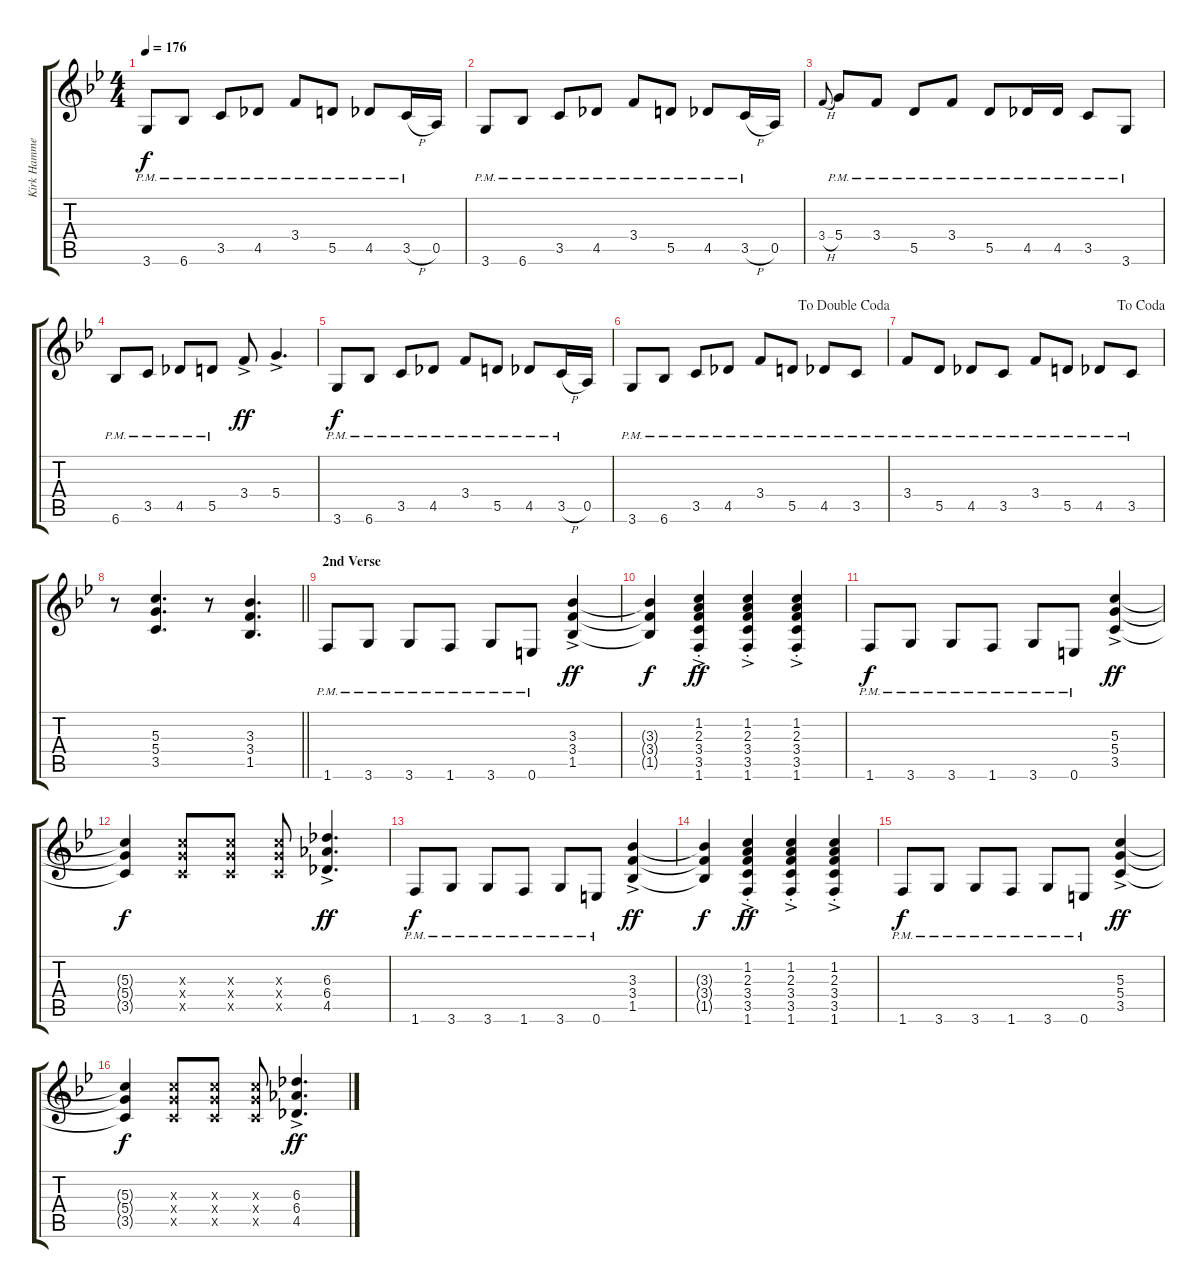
\track ("Kirk Hammett" "Kirk Hamme") {instrument distortionguitar}
\staff {score tabs}
\tuning (E4 B3 G3 D3 A2 E2) {hide}
\ts (4 4)
\tempo 176
\clef g2
\ks bb
3.6{pm}.8{dy f} 6.6{pm}.8 3.5{pm}.8 4.5{pm}.8 3.4{pm}.8 5.5{pm}.8 4.5{pm}.8 3.5{h pm}.16 0.5.16 |
3.6{pm}.8 6.6{pm}.8 3.5{pm}.8 4.5{pm}.8 3.4{pm}.8 5.5{pm}.8 4.5{pm}.8 3.5{h pm}.16 0.5.16 |
3.4{h}.8{gr onbeat} 5.4{pm}.8 3.4{pm}.8 5.5{pm}.8 3.4{pm}.8 5.5{pm}.8 4.5{pm}.16 4.5{pm}.16 3.5{pm}.8 3.6{pm}.8 |
6.6{pm}.8 3.5{pm}.8 4.5{pm}.8 5.5{pm}.8 3.4{ac}.8{dy ff} 5.4{ac}.4{d} |
3.6{pm}.8{dy f} 6.6{pm}.8 3.5{pm}.8 4.5{pm}.8 3.4{pm}.8 5.5{pm}.8 4.5{pm}.8 3.5{h pm}.16 0.5.16 |
\jump dadoublecoda
3.6{pm}.8 6.6{pm}.8 3.5{pm}.8 4.5{pm}.8 3.4{pm}.8 5.5{pm}.8 4.5{pm}.8 3.5{pm}.8 |
\jump dacoda
3.4{pm}.8 5.5{pm}.8 4.5{pm}.8 3.5{pm}.8 3.4{pm}.8 5.5{pm}.8 4.5{pm}.8 3.5{pm}.8 |
\barLineRight lightlight
r.8 (5.3 5.4 3.5).4{d} r.8 (3.3 3.4 1.5).4{d} |
\section ("" "2nd Verse")
1.6{pm}.8 3.6{pm}.8 3.6{pm}.8 1.6{pm}.8 3.6{pm}.8 0.6{pm}.8 (3.3{ac} 3.4{ac} 1.5{ac}).4{dy ff} |
(3.3{t} 3.4{t} 1.5{t}).4{dy f} (1.2{ac st} 2.3{ac st} 3.4{ac st} 3.5{ac st} 1.6{ac st}).4{dy ff} (1.2{ac st} 2.3{ac st} 3.4{ac st} 3.5{ac st} 1.6{ac st}).4 (1.2{ac st} 2.3{ac st} 3.4{ac st} 3.5{ac st} 1.6{ac st}).4 |
1.6{pm}.8{dy f} 3.6{pm}.8 3.6{pm}.8 1.6{pm}.8 3.6{pm}.8 0.6{pm}.8 (5.3{ac} 5.4{ac} 3.5{ac}).4{dy ff} |
(5.3{t} 5.4{t} 3.5{t}).4{dy f} (5.3{x} 5.4{x} 3.5{x}).8 (5.3{x} 5.4{x} 3.5{x}).8 (5.3{x} 5.4{x} 3.5{x}).8 (6.3{ac} 6.4{ac} 4.5{ac}).4{d dy ff} |
1.6{pm}.8{dy f} 3.6{pm}.8 3.6{pm}.8 1.6{pm}.8 3.6{pm}.8 0.6{pm}.8 (3.3{ac} 3.4{ac} 1.5{ac}).4{dy ff} |
(3.3{t} 3.4{t} 1.5{t}).4{dy f} (1.2{ac st} 2.3{ac st} 3.4{ac st} 3.5{ac st} 1.6{ac st}).4{dy ff} (1.2{ac st} 2.3{ac st} 3.4{ac st} 3.5{ac st} 1.6{ac st}).4 (1.2{ac st} 2.3{ac st} 3.4{ac st} 3.5{ac st} 1.6{ac st}).4 |
1.6{pm}.8{dy f} 3.6{pm}.8 3.6{pm}.8 1.6{pm}.8 3.6{pm}.8 0.6{pm}.8 (5.3{ac} 5.4{ac} 3.5{ac}).4{dy ff} |
(5.3{t} 5.4{t} 3.5{t}).4{dy f} (5.3{x} 5.4{x} 3.5{x}).8 (5.3{x} 5.4{x} 3.5{x}).8 (5.3{x} 5.4{x} 3.5{x}).8 (6.3{ac} 6.4{ac} 4.5{ac}).4{d dy ff}
